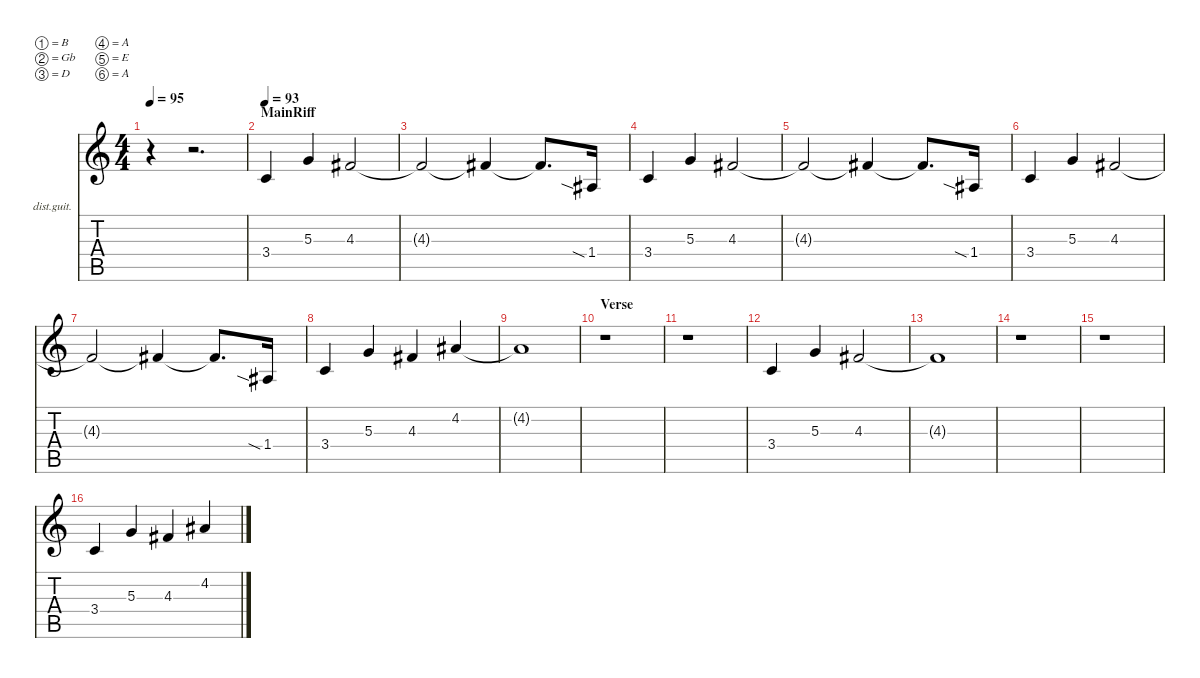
\defaultSystemsLayout 4
\hideDynamics
\bracketExtendMode nobrackets
\firstSystemTrackNameOrientation horizontal
\otherSystemsTrackNameOrientation horizontal
\track ("Rhythm Guitar" "dist.guit.") {instrument distortionguitar}
\staff {score tabs}
\tuning (B3 Gb3 D3 A2 E2 A1)
\ts (4 4)
\scale
1.03043
\tempo 95
\accidentals auto
\clef g2
\ottava regular
\simile none
\ks c
r.4{dy f beam Down} r.2{d beam Down} |
\section ("" "MainRiff")
\scale
0.969568
\tempo 93
3.4.4{beam Up} 5.3.4{beam Up} 4.3{acc #}.2{beam Up} |
\scale
1.03043 4.3{t acc #}.2{beam Up} 4.3{t acc #}.4{beam Up} 4.3{t acc #}.8{d beam Up} 1.4{sia acc #}.16{beam Up} |
\scale
0.969568 3.4.4{beam Up} 5.3.4{beam Up} 4.3{acc #}.2{beam Up} |
\scale
1.03043 4.3{t acc #}.2{beam Up} 4.3{t acc #}.4{beam Up} 4.3{t acc #}.8{d beam Up} 1.4{sia acc #}.16{beam Up} |
\scale
0.969568 3.4.4{beam Up} 5.3.4{beam Up} 4.3{acc #}.2{beam Up} |
\scale
1.03043 4.3{t acc #}.2{beam Up} 4.3{t acc #}.4{beam Up} 4.3{t acc #}.8{d beam Up} 1.4{sia acc #}.16{beam Up} |
\scale
0.969568 3.4.4{beam Up} 5.3.4{beam Up} 4.3{acc #}.4{beam Up} 4.2{acc #}.4{beam Up} |
\scale
1.03043 4.2{t acc #}.1{beam Up} |
\section ("" "Verse")
\scale
0.969568 r.1{beam Down} |
\scale
1.03043 r.1{beam Down} |
\scale
0.969568 3.4.4{beam Up} 5.3.4{beam Up} 4.3{acc #}.2{beam Up} |
\scale
1.03043 4.3{t acc #}.1{beam Up} |
\scale
0.969568 r.1{beam Down} |
\scale
1.03043 r.1{beam Down} |
\scale
0.969568 3.4.4{beam Up} 5.3.4{beam Up} 4.3{acc #}.4{beam Up} 4.2{acc #}.4{beam Up}
